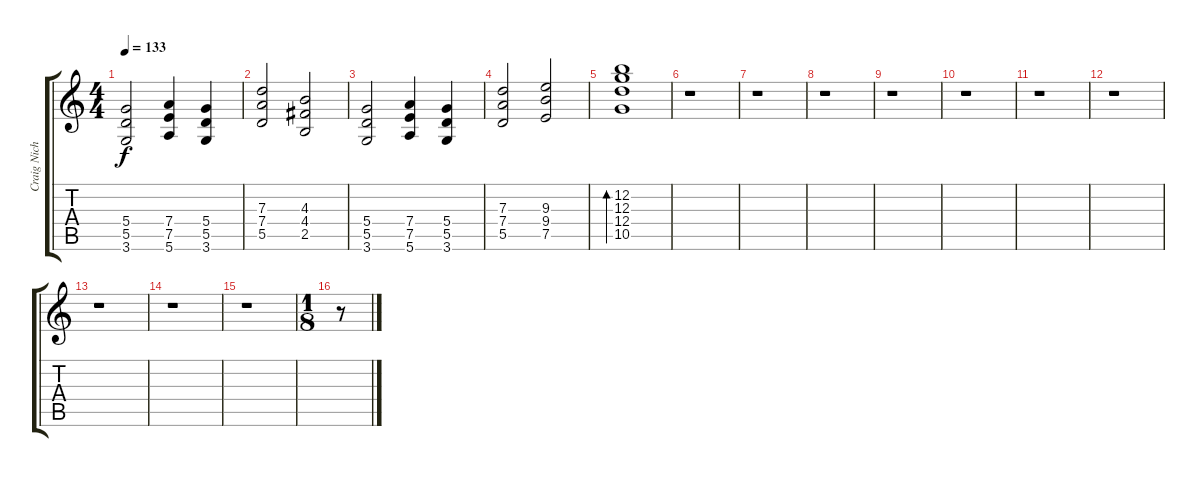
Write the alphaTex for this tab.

\track ("Craig Nicholls Clean" "Craig Nich") {instrument electricguitarclean}
\staff {score tabs}
\tuning (E4 B3 G3 D3 A2 E2) {hide}
\ts (4 4)
\tempo 133
\clef g2
\ks c
(5.4 5.5 3.6).2{dy f} (7.4 7.5 5.6).4 (5.4 5.5 3.6).4 |
(7.3 7.4 5.5).2 (4.3 4.4 2.5).2 |
(5.4 5.5 3.6).2 (7.4 7.5 5.6).4 (5.4 5.5 3.6).4 |
(7.3 7.4 5.5).2 (9.3 9.4 7.5).2 |
(12.2 12.3 12.4 10.5).1{bd 240 volume 10} |
r.1 |
r.1 |
r.1 |
r.1 |
r.1 |
r.1 |
r.1 |
r.1 |
r.1 |
r.1 |
\ts (1 8)
r.8
